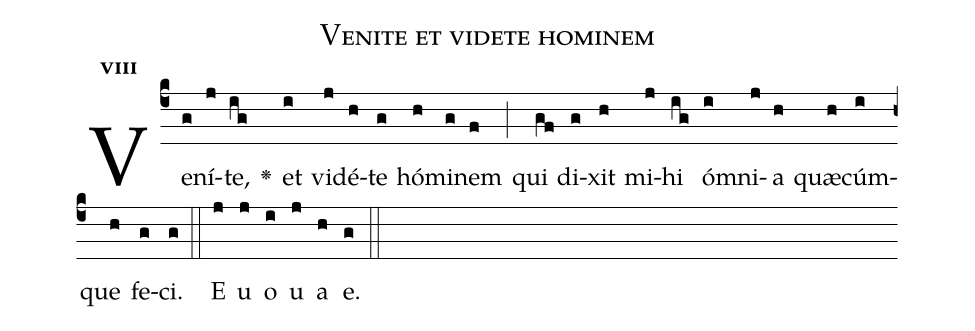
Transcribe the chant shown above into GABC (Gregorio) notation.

name:Venite et videte hominem;
office-part:Antiphona;
mode:8;
%%
initial-style: 1;
name: Venite et videte hominem
book: Antiphonae & Responsoria/Tomus II, p. 48;
occasion: Hebdomada III Quadragesimae Dominica;
office-part: Nona Ant 1;
user-notes: ;
commentary: ;
annotation: 8g;
centering-scheme: english;
fontsize: 12;
font: OFLSortsMillGoudy;
height: 11;
width: 4.5;
%%
(c4)Ve(g)ní(j)te,(ig) <v>\greheightstar</v>() et(i) vi(j)dé(h)te(g) hó(h)mi(g)nem(f) (;) qui(gf) di(g)xit(h) mi(j)hi(ig) óm(i)ni(j)a(h) quæ(h)cúm(i)que(h) fe(g)ci.(g) (::)
E(j) u(j) o(i) u(j) a(h) e.(g) (::)
